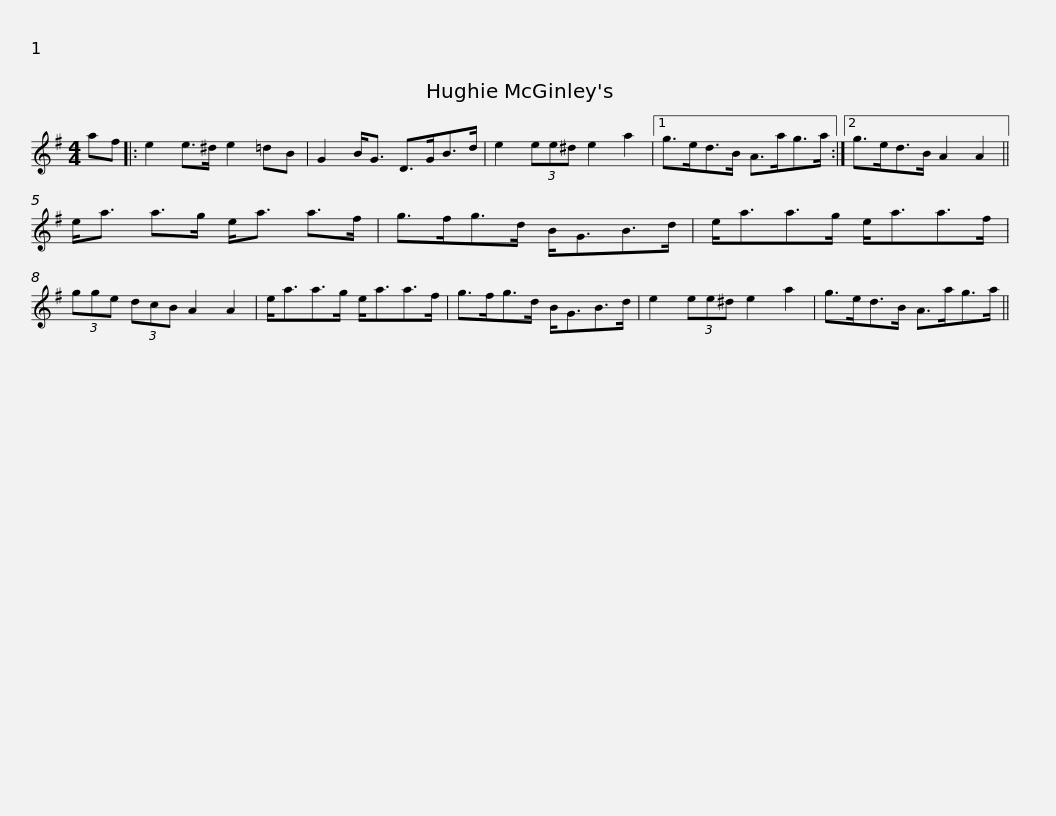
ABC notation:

X:1
L:1/8
M:4/4
I:linebreak $
K:G
V:1 treble
V:1
 af |: e2 e>^d e2 =dB | G2 B<G D>GB>d | e2 (3ee^d e2 a2 |1 g>ed>B A>ag>a :|2 %5
 g>ed>B A2 A2 ||$ e<a a>g e<a a>f | g>fg>d B<GB>d | e<aa>g e<aa>f | (3gge (3dcB A2 A2 | %10
 e<aa>g e<aa>f |$ g>fg>d B<GB>d | e2 (3ee^d e2 a2 | g>ed>B A>ag>a || %14
